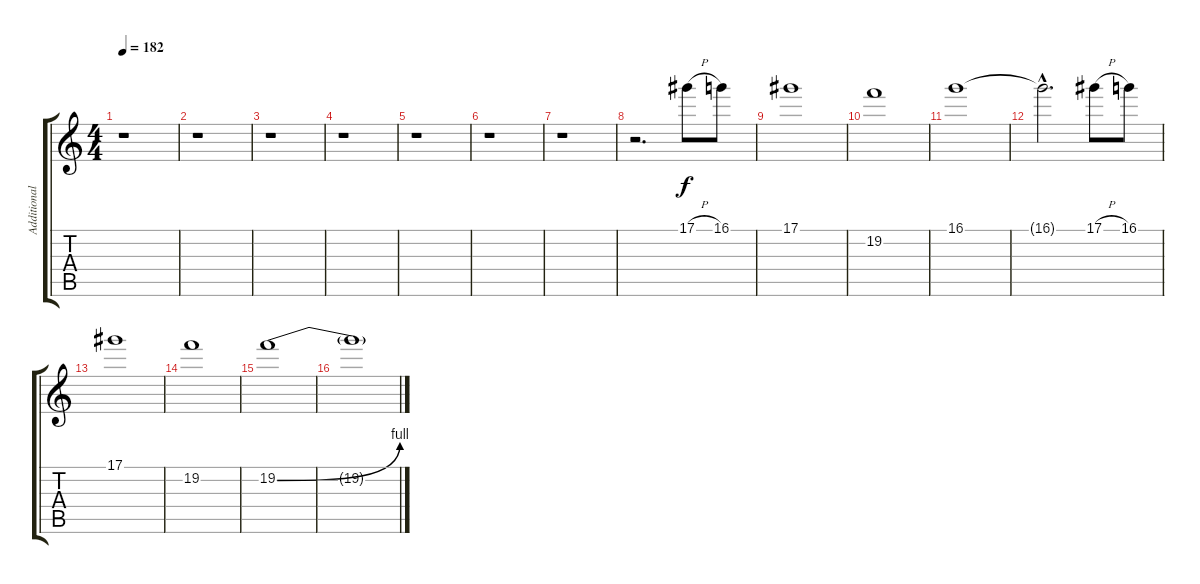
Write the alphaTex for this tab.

\track ("Additional Guitars" "Additional") {instrument distortionguitar}
\staff {score tabs}
\tuning (Eb4 Bb3 Gb3 Db3 Ab2 Eb2) {hide}
\ts (4 4)
\tempo 182
\clef g2
\ks c
r.1{dy f} |
r.1 |
r.1 |
r.1 |
r.1 |
r.1 |
r.1 |
r.2{d} 17.1{h}.8 16.1.8 |
17.1.1 |
19.2.1 |
16.1.1 |
16.1{hac t}.2{d} 17.1{h}.8 16.1.8 |
17.1.1 |
19.2.1 |
19.2{be (bend 0 0 60 4)}.1 |
19.2{t}.1
